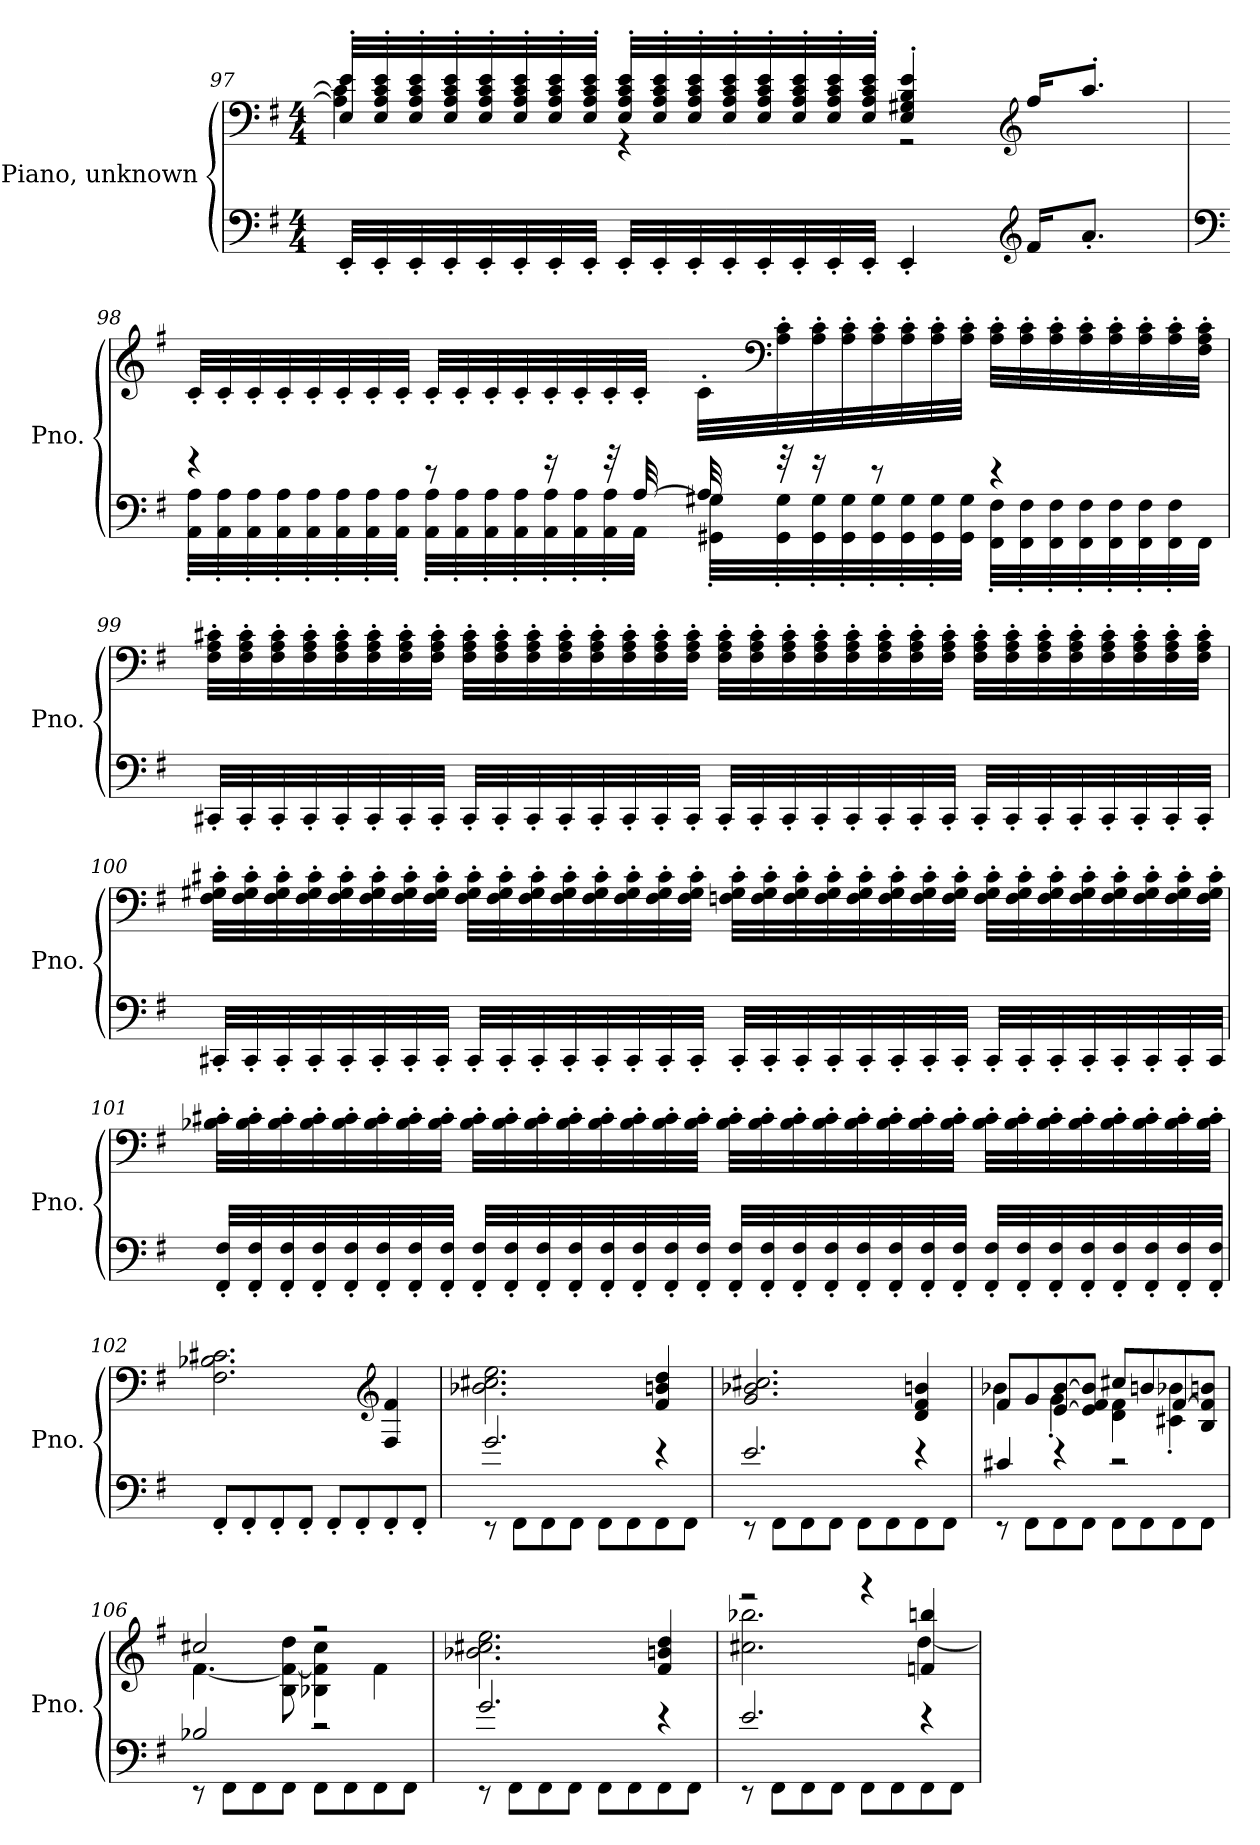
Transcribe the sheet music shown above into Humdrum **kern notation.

**kern	**kern
*part1	*part1
*staff2	*staff1
*I"Piano, unknown	*
*I'Pno.	*
!!LO:LB:g=z
*clefF4	*clefF4
*k[f#]	*k[f#]
*M4/4	*M4/4
=97	=97
*	*^
32EE'/LLL	32E/' 32e/'LLL	4A\] 4c\]
32EE'/	32E/' 32A/' 32c/' 32e/'	.
32EE'/	32E/' 32A/' 32c/' 32e/'	.
32EE'/	32E/' 32A/' 32c/' 32e/'	.
32EE'/	32E/' 32A/' 32c/' 32e/'	.
32EE'/	32E/' 32A/' 32c/' 32e/'	.
32EE'/	32E/' 32A/' 32c/' 32e/'	.
32EE'/JJJ	32E/' 32A/' 32c/' 32e/'JJJ	.
32EE'/LLL	32E/' 32A/' 32c/' 32e/'LLL	4r
32EE'/	32E/' 32A/' 32c/' 32e/'	.
32EE'/	32E/' 32A/' 32c/' 32e/'	.
32EE'/	32E/' 32A/' 32c/' 32e/'	.
32EE'/	32E/' 32A/' 32c/' 32e/'	.
32EE'/	32E/' 32A/' 32c/' 32e/'	.
32EE'/	32E/' 32A/' 32c/' 32e/'	.
32EE'/JJJ	32E/' 32A/' 32c/' 32e/'JJJ	.
4EE'/	4E/' 4G#X/' 4B/' 4e/'	2r
*clefG2	*clefG2	*
16f#/KL	16ff#/KL	.
8.a'/J	8.aa'/J	.
*	*v	*v
!!LO:LB:g=z
=98	=98
*clefF4	*
*^	*
4r	32AA\' 32A\'LLL	32c'/LLL
.	32AA\' 32A\'	32c'/
.	32AA\' 32A\'	32c'/
.	32AA\' 32A\'	32c'/
.	32AA\' 32A\'	32c'/
.	32AA\' 32A\'	32c'/
.	32AA\' 32A\'	32c'/
.	32AA\' 32A\'JJJ	32c'/JJJ
8r	32AA\' 32A\'LLL	32c'/LLL
.	32AA\' 32A\'	32c'/
.	32AA\' 32A\'	32c'/
.	32AA\' 32A\'	32c'/
16r	32AA\' 32A\'	32c'/
.	32AA\' 32A\'	32c'/
32r	32AA\' 32A\'	32c'/
[32A/	32AA\JJJ	32c'/JJJ
32A/]	32GG#X\' 32G#X\'LLL	32c'\LLL
*	*	*clefF4
32r	32GG#\' 32G#\'	32A\' 32c\'
16r	32GG#\' 32G#\'	32A\' 32c\'
.	32GG#\' 32G#\'	32A\' 32c\'
8r	32GG#\' 32G#\'	32A\' 32c\'
.	32GG#\' 32G#\'	32A\' 32c\'
.	32GG#\' 32G#\'	32A\' 32c\'
.	32GG#\ 32G#\JJJ	32A\' 32c\'JJJ
4r	32FF#\' 32F#\'LLL	32A\' 32c\'LLL
.	32FF#\' 32F#\'	32A\' 32c\'
.	32FF#\' 32F#\'	32A\' 32c\'
.	32FF#\' 32F#\'	32A\' 32c\'
.	32FF#\' 32F#\'	32A\' 32c\'
.	32FF#\' 32F#\'	32A\' 32c\'
.	32FF#\' 32F#\'	32A\' 32c\'
.	32FF#\JJJ	32F#\' 32A\' 32c\'JJJ
*v	*v	*
!!LO:LB:g=z
=99	=99
32CC#X'/LLL	32F#\' 32A\' 32c#X\'LLL
32CC#'/	32F#\' 32A\' 32c#\'
32CC#'/	32F#\' 32A\' 32c#\'
32CC#'/	32F#\' 32A\' 32c#\'
32CC#'/	32F#\' 32A\' 32c#\'
32CC#'/	32F#\' 32A\' 32c#\'
32CC#'/	32F#\' 32A\' 32c#\'
32CC#'/JJJ	32F#\' 32A\' 32c#\'JJJ
32CC#'/LLL	32F#\' 32A\' 32c#\'LLL
32CC#'/	32F#\' 32A\' 32c#\'
32CC#'/	32F#\' 32A\' 32c#\'
32CC#'/	32F#\' 32A\' 32c#\'
32CC#'/	32F#\' 32A\' 32c#\'
32CC#'/	32F#\' 32A\' 32c#\'
32CC#'/	32F#\' 32A\' 32c#\'
32CC#'/JJJ	32F#\' 32A\' 32c#\'JJJ
32CC#'/LLL	32F#\' 32A\' 32c#\'LLL
32CC#'/	32F#\' 32A\' 32c#\'
32CC#'/	32F#\' 32A\' 32c#\'
32CC#'/	32F#\' 32A\' 32c#\'
32CC#'/	32F#\' 32A\' 32c#\'
32CC#'/	32F#\' 32A\' 32c#\'
32CC#'/	32F#\' 32A\' 32c#\'
32CC#'/JJJ	32F#\' 32A\' 32c#\'JJJ
32CC#'/LLL	32F#\' 32A\' 32c#\'LLL
32CC#'/	32F#\' 32A\' 32c#\'
32CC#'/	32F#\' 32A\' 32c#\'
32CC#'/	32F#\' 32A\' 32c#\'
32CC#'/	32F#\' 32A\' 32c#\'
32CC#'/	32F#\' 32A\' 32c#\'
32CC#'/	32F#\' 32A\' 32c#\'
32CC#'/JJJ	32F#\' 32A\' 32c#\'JJJ
!!LO:LB:g=z
=100	=100
32CC#X'/LLL	32F#\' 32G#X\' 32c#X\'LLL
32CC#'/	32F#\' 32G#\' 32c#\'
32CC#'/	32F#\' 32G#\' 32c#\'
32CC#'/	32F#\' 32G#\' 32c#\'
32CC#'/	32F#\' 32G#\' 32c#\'
32CC#'/	32F#\' 32G#\' 32c#\'
32CC#'/	32F#\' 32G#\' 32c#\'
32CC#'/JJJ	32F#\' 32G#\' 32c#\'JJJ
32CC#'/LLL	32F#\' 32G#\' 32c#\'LLL
32CC#'/	32F#\' 32G#\' 32c#\'
32CC#'/	32F#\' 32G#\' 32c#\'
32CC#'/	32F#\' 32G#\' 32c#\'
32CC#'/	32F#\' 32G#\' 32c#\'
32CC#'/	32F#\' 32G#\' 32c#\'
32CC#'/	32F#\' 32G#\' 32c#\'
32CC#'/JJJ	32F#\' 32G#\' 32c#\'JJJ
32CC#'/LLL	32Fn\' 32G#\' 32c#\'LLL
32CC#'/	32F\' 32G#\' 32c#\'
32CC#'/	32F\' 32G#\' 32c#\'
32CC#'/	32F\' 32G#\' 32c#\'
32CC#'/	32F\' 32G#\' 32c#\'
32CC#'/	32F\' 32G#\' 32c#\'
32CC#'/	32F\' 32G#\' 32c#\'
32CC#'/JJJ	32F\' 32G#\' 32c#\'JJJ
32CC#'/LLL	32F\' 32G#\' 32c#\'LLL
32CC#'/	32F\' 32G#\' 32c#\'
32CC#'/	32F\' 32G#\' 32c#\'
32CC#'/	32F\' 32G#\' 32c#\'
32CC#'/	32F\' 32G#\' 32c#\'
32CC#'/	32F\' 32G#\' 32c#\'
32CC#'/	32F\' 32G#\' 32c#\'
32CC#/JJJ	32F\' 32G#\' 32c#\'JJJ
!!LO:LB:g=z
=101	=101
32FF#/' 32F#/'LLL	32B-X\' 32c#X\'LLL
32FF#/' 32F#/'	32B-\' 32c#\'
32FF#/' 32F#/'	32B-\' 32c#\'
32FF#/' 32F#/'	32B-\' 32c#\'
32FF#/' 32F#/'	32B-\' 32c#\'
32FF#/' 32F#/'	32B-\' 32c#\'
32FF#/' 32F#/'	32B-\' 32c#\'
32FF#/' 32F#/'JJJ	32B-\' 32c#\'JJJ
32FF#/' 32F#/'LLL	32B-\' 32c#\'LLL
32FF#/' 32F#/'	32B-\' 32c#\'
32FF#/' 32F#/'	32B-\' 32c#\'
32FF#/' 32F#/'	32B-\' 32c#\'
32FF#/' 32F#/'	32B-\' 32c#\'
32FF#/' 32F#/'	32B-\' 32c#\'
32FF#/' 32F#/'	32B-\' 32c#\'
32FF#/' 32F#/'JJJ	32B-\' 32c#\'JJJ
32FF#/' 32F#/'LLL	32B-\' 32c#\'LLL
32FF#/' 32F#/'	32B-\' 32c#\'
32FF#/' 32F#/'	32B-\' 32c#\'
32FF#/' 32F#/'	32B-\' 32c#\'
32FF#/' 32F#/'	32B-\' 32c#\'
32FF#/' 32F#/'	32B-\' 32c#\'
32FF#/' 32F#/'	32B-\' 32c#\'
32FF#/' 32F#/'JJJ	32B-\' 32c#\'JJJ
32FF#/' 32F#/'LLL	32B-\' 32c#\'LLL
32FF#/' 32F#/'	32B-\' 32c#\'
32FF#/' 32F#/'	32B-\' 32c#\'
32FF#/' 32F#/'	32B-\' 32c#\'
32FF#/' 32F#/'	32B-\' 32c#\'
32FF#/' 32F#/'	32B-\' 32c#\'
32FF#/' 32F#/'	32B-\' 32c#\'
32FF#/' 32F#/'JJJ	32B-\' 32c#\'JJJ
!!LO:PB:g=z
=102	=102
8FF#'/L	2.F#\ 2.B-X\ 2.c#X\
8FF#'/	.
8FF#'/	.
8FF#'/J	.
8FF#'/L	.
8FF#'/	.
*	*clefG2
8FF#'/	4F#/ 4f#/
8FF#'/J	.
=103	=103
*^	*
2.g/	8r	2.b-X\ 2.cc#X\ 2.ee\
.	8FF#\L	.
.	8FF#\	.
.	8FF#\J	.
.	8FF#\L	.
.	8FF#\	.
4r	8FF#\	4f#/ 4bn/ 4dd/
.	8FF#\J	.
=104	=104	=104
2.e/	8r	2.g/ 2.b-X/ 2.cc#X/
.	8FF#\L	.
.	8FF#\	.
.	8FF#\J	.
.	8FF#\L	.
.	8FF#\	.
4r	8FF#\	4d/ 4f#/ 4bn/
.	8FF#\J	.
=105	=105	=105
*	*	*^
4c#X/	8r	8f#/L	4b-X\
.	8FF#\L	8g/	.
4r	8FF#\	[8e/ [8b-/	4g'\
.	8FF#\J	8e/] 8f#/ 8b-/]J	.
2r	8FF#\L	8cc#X/L	4d\ 4f#\
.	8FF#\	8bn/	.
.	8FF#\	[8f#/	4c#X\' 4b-X\'
.	8FF#\J	8B/ 8f#/] 8bn/J	.
!!LO:LB:g=z	!!
=106	=106	=106	=106
2B-X/	8r	2cc#X/	[4.f#\
.	8FF#\L	.	.
.	8FF#\	.	.
.	8FF#\J	.	8B\ 8f#\_ 8dd\
2r	8FF#\L	2r	4B-X\ 4f#\] 4cc#\
.	8FF#\	.	.
.	8FF#\	.	4f#\
.	8FF#\J	.	.
*	*	*v	*v
=107	=107	=107
2.g/	8r	2.b-X\ 2.cc#X\ 2.ee\
.	8FF#\L	.
.	8FF#\	.
.	8FF#\J	.
.	8FF#\L	.
.	8FF#\	.
4r	8FF#\	4f#/ 4bn/ 4dd/
.	8FF#\J	.
=108	=108	=108
*	*	*^
2.e/	8r	2r	2.cc#X\ 2.bb-X\
.	8FF#\L	.	.
.	8FF#\	.	.
.	8FF#\J	.	.
.	8FF#\L	4r	.
.	8FF#\	.	.
4r	8FF#\	4fn/ 4bbn/	[4dd\
.	8FF#\J	.	.
*v	*v	*	*
*	*v	*v
=	=
*-	*-
